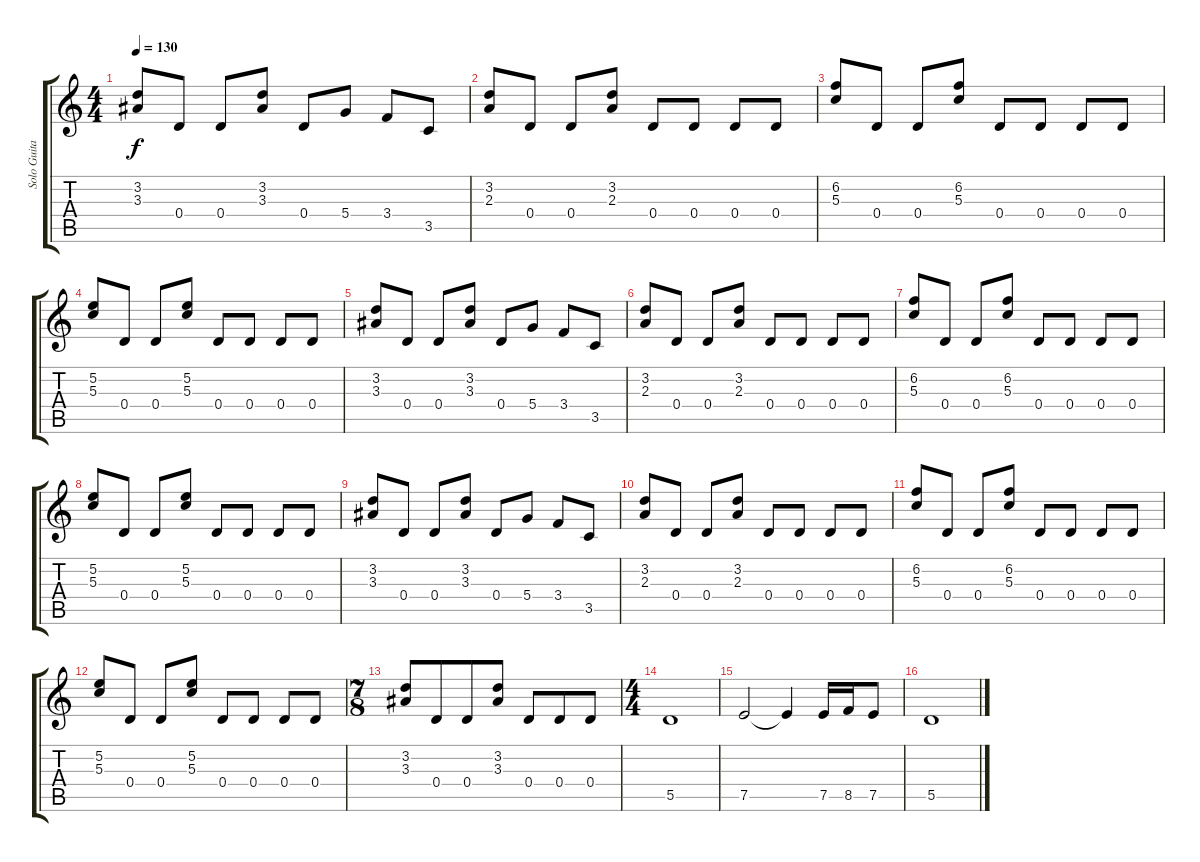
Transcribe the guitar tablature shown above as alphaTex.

\track ("Solo Guitar" "Solo Guita") {instrument overdrivenguitar}
\staff {score tabs}
\tuning (E4 B3 G3 D3 A2 E2) {hide}
\ts (4 4)
\tempo 130
\clef g2
\ks c
(3.2 3.3).8{dy f} 0.4.8 0.4.8 (3.2 3.3).8 0.4.8 5.4.8 3.4.8 3.5.8 |
(3.2 2.3).8 0.4.8 0.4.8 (3.2 2.3).8 0.4.8 0.4.8 0.4.8 0.4.8 |
(6.2 5.3).8 0.4.8 0.4.8 (6.2 5.3).8 0.4.8 0.4.8 0.4.8 0.4.8 |
(5.2 5.3).8 0.4.8 0.4.8 (5.2 5.3).8 0.4.8 0.4.8 0.4.8 0.4.8 |
(3.2 3.3).8 0.4.8 0.4.8 (3.2 3.3).8 0.4.8 5.4.8 3.4.8 3.5.8 |
(3.2 2.3).8 0.4.8 0.4.8 (3.2 2.3).8 0.4.8 0.4.8 0.4.8 0.4.8 |
(6.2 5.3).8 0.4.8 0.4.8 (6.2 5.3).8 0.4.8 0.4.8 0.4.8 0.4.8 |
(5.2 5.3).8 0.4.8 0.4.8 (5.2 5.3).8 0.4.8 0.4.8 0.4.8 0.4.8 |
(3.2 3.3).8 0.4.8 0.4.8 (3.2 3.3).8 0.4.8 5.4.8 3.4.8 3.5.8 |
(3.2 2.3).8 0.4.8 0.4.8 (3.2 2.3).8 0.4.8 0.4.8 0.4.8 0.4.8 |
(6.2 5.3).8 0.4.8 0.4.8 (6.2 5.3).8 0.4.8 0.4.8 0.4.8 0.4.8 |
(5.2 5.3).8 0.4.8 0.4.8 (5.2 5.3).8 0.4.8 0.4.8 0.4.8 0.4.8 |
\ts (7 8)
(3.2 3.3).8 0.4.8 0.4.8 (3.2 3.3).8 0.4.8 0.4.8 0.4.8 |
\ts (4 4)
5.5.1 |
7.5.2 7.5{t}.4 7.5.16 8.5.16 7.5.8 |
5.5.1
